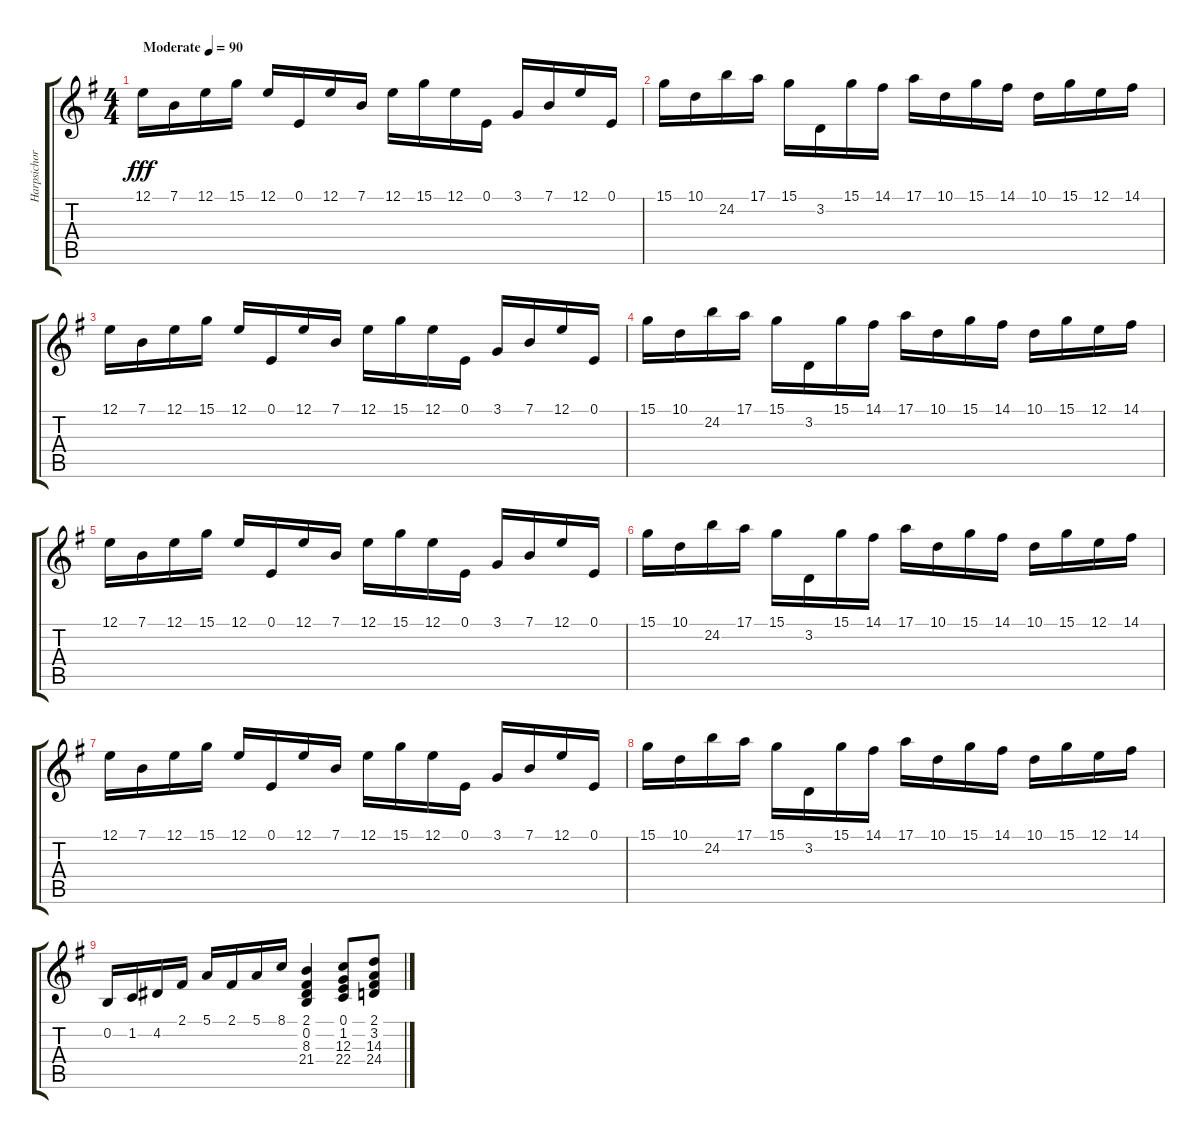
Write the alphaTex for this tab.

\track ("Harpsichord" "Harpsichor") {instrument harpsichord}
\staff {score tabs}
\tuning (E4 B3 G3 D3 A2 E2) {hide}
\ts (4 4)
\tempo (90 "Moderate")
\clef g2
\ks g
12.1.16{dy fff instrument harpsichord} 7.1.16 12.1.16 15.1.16 12.1.16 0.1.16 12.1.16 7.1.16 12.1.16 15.1.16 12.1.16 0.1.16 3.1.16 7.1.16 12.1.16 0.1.16 |
15.1.16 10.1.16 24.2.16 17.1.16 15.1.16 3.2.16 15.1.16 14.1.16 17.1.16 10.1.16 15.1.16 14.1.16 10.1.16 15.1.16 12.1.16 14.1.16 |
12.1.16 7.1.16 12.1.16 15.1.16 12.1.16 0.1.16 12.1.16 7.1.16 12.1.16 15.1.16 12.1.16 0.1.16 3.1.16 7.1.16 12.1.16 0.1.16 |
15.1.16 10.1.16 24.2.16 17.1.16 15.1.16 3.2.16 15.1.16 14.1.16 17.1.16 10.1.16 15.1.16 14.1.16 10.1.16 15.1.16 12.1.16 14.1.16 |
12.1.16 7.1.16 12.1.16 15.1.16 12.1.16 0.1.16 12.1.16 7.1.16 12.1.16 15.1.16 12.1.16 0.1.16 3.1.16 7.1.16 12.1.16 0.1.16 |
15.1.16 10.1.16 24.2.16 17.1.16 15.1.16 3.2.16 15.1.16 14.1.16 17.1.16 10.1.16 15.1.16 14.1.16 10.1.16 15.1.16 12.1.16 14.1.16 |
12.1.16 7.1.16 12.1.16 15.1.16 12.1.16 0.1.16 12.1.16 7.1.16 12.1.16 15.1.16 12.1.16 0.1.16 3.1.16 7.1.16 12.1.16 0.1.16 |
15.1.16 10.1.16 24.2.16 17.1.16 15.1.16 3.2.16 15.1.16 14.1.16 17.1.16 10.1.16 15.1.16 14.1.16 10.1.16 15.1.16 12.1.16 14.1.16 |
0.2.16 1.2.16 4.2.16 2.1.16 5.1.16 2.1.16 5.1.16 8.1.16 (2.1 0.2 8.3 21.4).4 (0.1 1.2 12.3 22.4).8 (2.1 3.2 14.3 24.4).8
